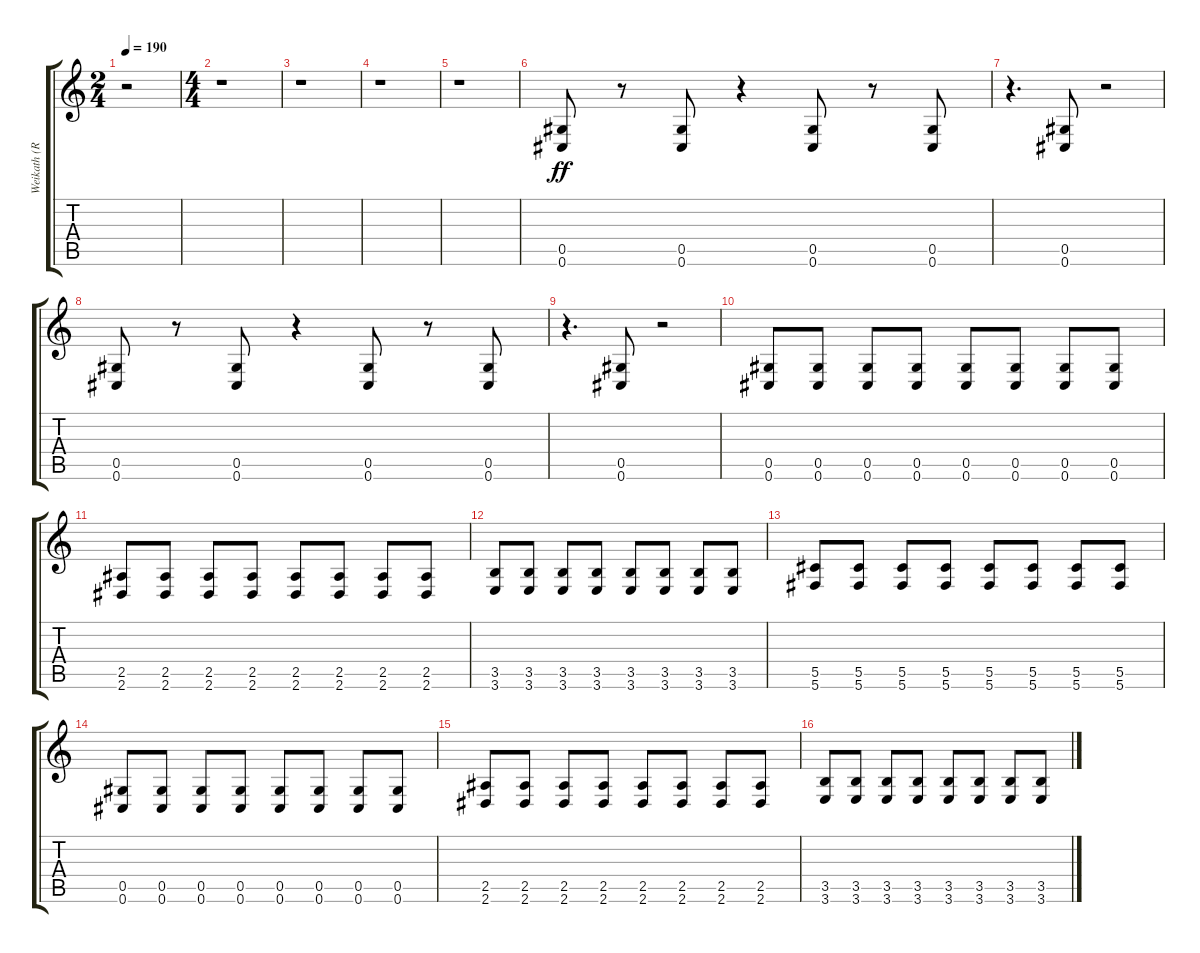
\track ("Weikath (Rythm)" "Weikath (R") {instrument overdrivenguitar}
\staff {score tabs}
\tuning (Eb4 Bb3 Gb3 Db3 Ab2 Db2) {hide}
\ts (2 4)
\tempo 190
\clef g2
\ks c
r.2{dy ff instrument overdrivenguitar} |
\ts (4 4)
r.1 |
r.1 |
r.1 |
r.1 |
(0.5 0.6).8 r.8 (0.5 0.6).8 r.4 (0.5 0.6).8 r.8 (0.5 0.6).8 |
r.4{d} (0.5 0.6).8 r.2 |
(0.5 0.6).8 r.8 (0.5 0.6).8 r.4 (0.5 0.6).8 r.8 (0.5 0.6).8 |
r.4{d} (0.5 0.6).8 r.2 |
(0.5 0.6).8 (0.5 0.6).8 (0.5 0.6).8 (0.5 0.6).8 (0.5 0.6).8 (0.5 0.6).8 (0.5 0.6).8 (0.5 0.6).8 |
(2.5 2.6).8 (2.5 2.6).8 (2.5 2.6).8 (2.5 2.6).8 (2.5 2.6).8 (2.5 2.6).8 (2.5 2.6).8 (2.5 2.6).8 |
(3.5 3.6).8 (3.5 3.6).8 (3.5 3.6).8 (3.5 3.6).8 (3.5 3.6).8 (3.5 3.6).8 (3.5 3.6).8 (3.5 3.6).8 |
(5.5 5.6).8 (5.5 5.6).8 (5.5 5.6).8 (5.5 5.6).8 (5.5 5.6).8 (5.5 5.6).8 (5.5 5.6).8 (5.5 5.6).8 |
(0.5 0.6).8 (0.5 0.6).8 (0.5 0.6).8 (0.5 0.6).8 (0.5 0.6).8 (0.5 0.6).8 (0.5 0.6).8 (0.5 0.6).8 |
(2.5 2.6).8 (2.5 2.6).8 (2.5 2.6).8 (2.5 2.6).8 (2.5 2.6).8 (2.5 2.6).8 (2.5 2.6).8 (2.5 2.6).8 |
(3.5 3.6).8 (3.5 3.6).8 (3.5 3.6).8 (3.5 3.6).8 (3.5 3.6).8 (3.5 3.6).8 (3.5 3.6).8 (3.5 3.6).8
